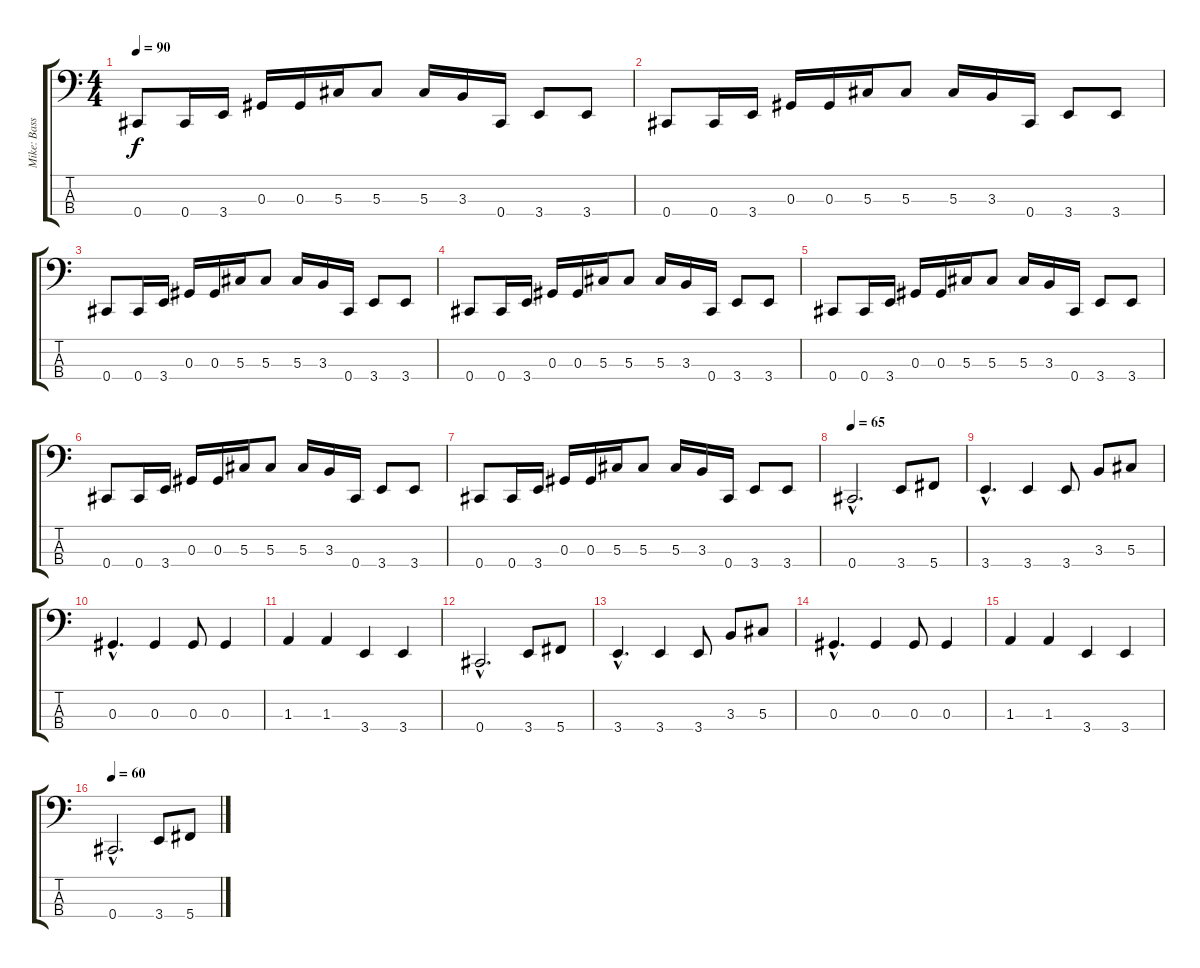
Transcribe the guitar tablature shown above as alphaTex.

\track ("Mike: Bass" "Mike: Bass") {instrument electricbasspick}
\staff {score tabs}
\tuning (Gb2 Db2 Ab1 Db1) {hide}
\ts (4 4)
\tempo 90
\clef f4
\ks c
0.4.8{dy f} 0.4.16 3.4.16 0.3.16 0.3.16 5.3.16 5.3.8 5.3.16 3.3.16 0.4.16 3.4.8 3.4.8 |
0.4.8 0.4.16 3.4.16 0.3.16 0.3.16 5.3.16 5.3.8 5.3.16 3.3.16 0.4.16 3.4.8 3.4.8 |
0.4.8 0.4.16 3.4.16 0.3.16 0.3.16 5.3.16 5.3.8 5.3.16 3.3.16 0.4.16 3.4.8 3.4.8 |
0.4.8 0.4.16 3.4.16 0.3.16 0.3.16 5.3.16 5.3.8 5.3.16 3.3.16 0.4.16 3.4.8 3.4.8 |
0.4.8 0.4.16 3.4.16 0.3.16 0.3.16 5.3.16 5.3.8 5.3.16 3.3.16 0.4.16 3.4.8 3.4.8 |
0.4.8 0.4.16 3.4.16 0.3.16 0.3.16 5.3.16 5.3.8 5.3.16 3.3.16 0.4.16 3.4.8 3.4.8 |
0.4.8 0.4.16 3.4.16 0.3.16 0.3.16 5.3.16 5.3.8 5.3.16 3.3.16 0.4.16 3.4.8 3.4.8 |
\tempo 65
0.4{hac}.2{d} 3.4.8 5.4.8 |
3.4{hac}.4{d} 3.4.4 3.4.8 3.3.8 5.3.8 |
0.3{hac}.4{d} 0.3.4 0.3.8 0.3.4 |
1.3.4 1.3.4 3.4.4 3.4.4 |
0.4{hac}.2{d} 3.4.8 5.4.8 |
3.4{hac}.4{d} 3.4.4 3.4.8 3.3.8 5.3.8 |
0.3{hac}.4{d} 0.3.4 0.3.8 0.3.4 |
1.3.4 1.3.4 3.4.4 3.4.4 |
\tempo 60
0.4{hac}.2{d} 3.4.8 5.4.8
